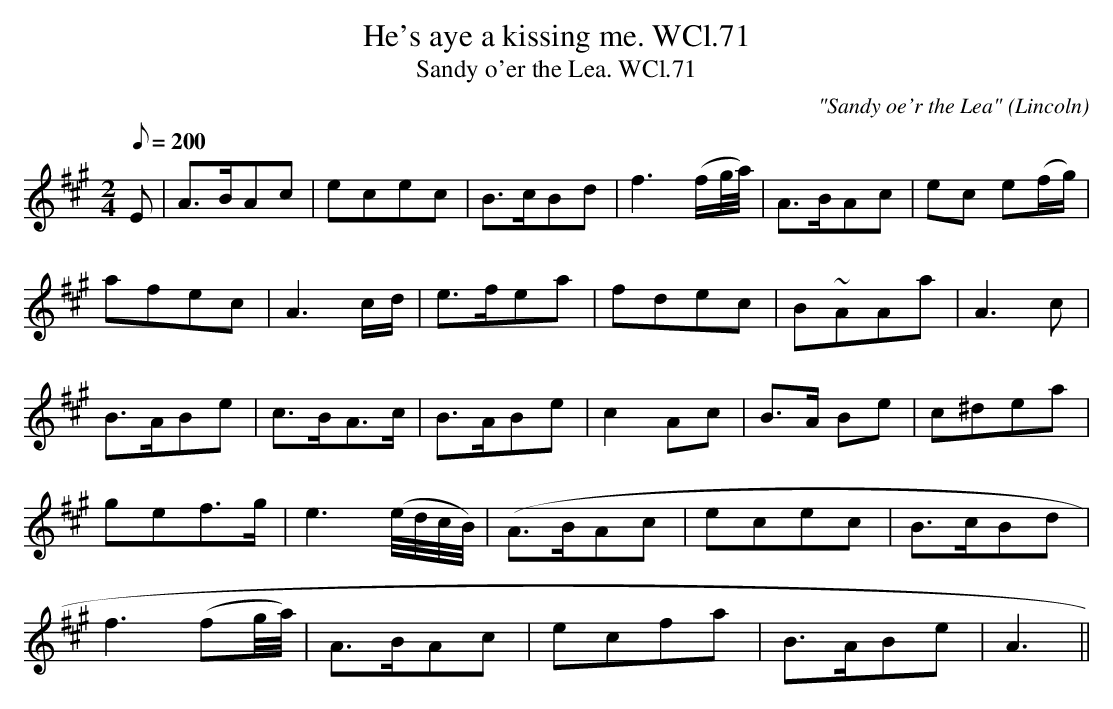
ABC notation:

X:1
T:He's aye a kissing me. WCl.71
T:Sandy o'er the Lea. WCl.71
M:2/4
L:1/8
Q:200
C:"Sandy oe'r the Lea"
O:Lincoln
K:A
E|A>BAc|ecec|B>cBd|f3 (f/2g/4a/4)|A>BAc|ec e(f/2g/2)|!
afec|A3c/2d/2|e>fea|fdec|B~AAa|A3 c|!
B>ABe|c>BA>c|B>ABe|c2Ac|B>A Be|c^dea|!
gef>g|e3 (e/4d/4c/4B/4)|(A>BAc|ecec|B>cBd|!
f3 (fg/4a/4)|A>BAc|ecfa|B>ABe|A3||
